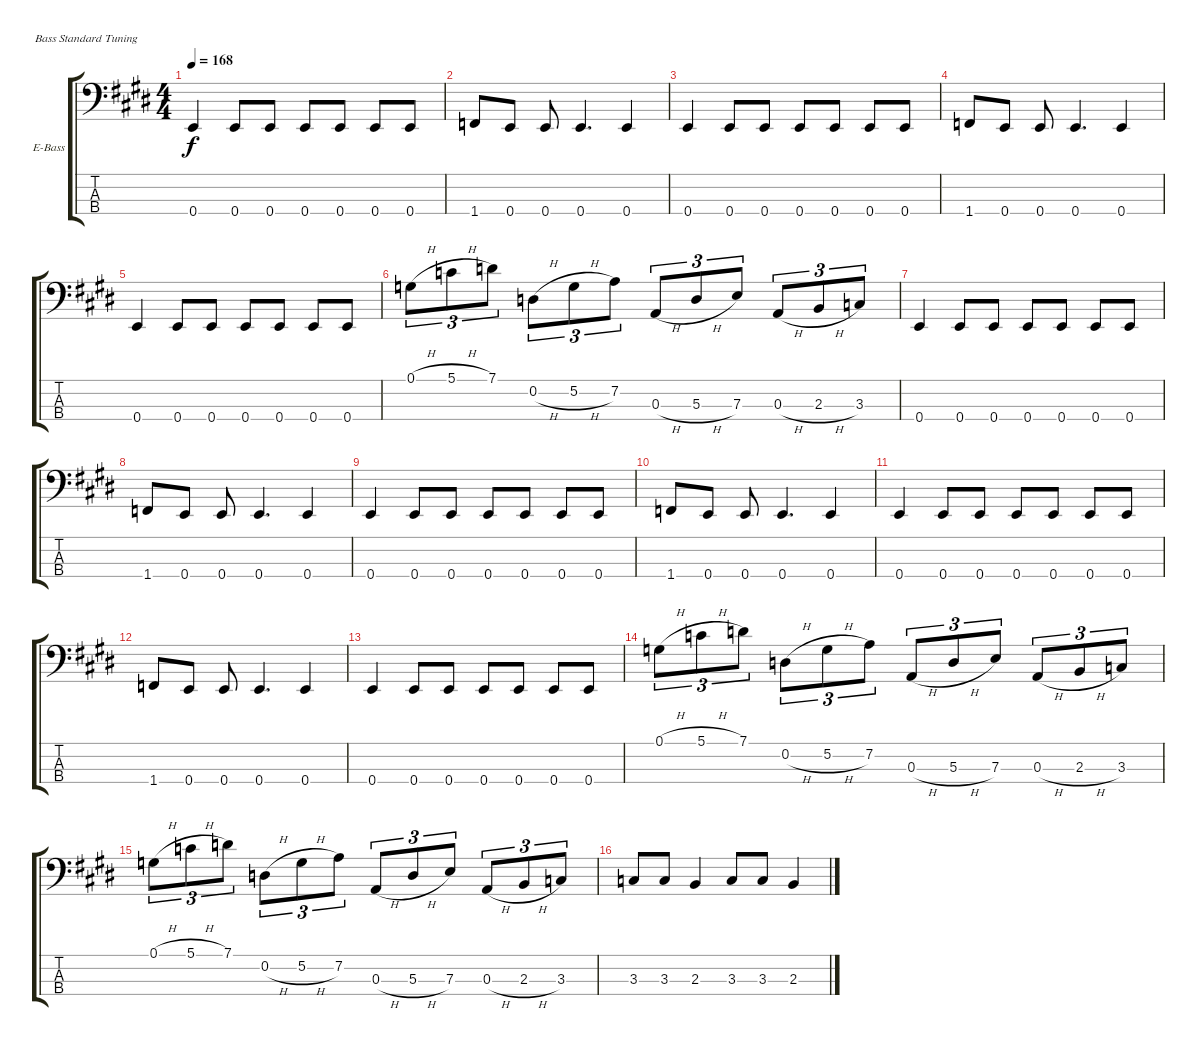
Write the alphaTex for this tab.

\bracketExtendMode groupsimilarinstruments
\firstSystemTrackNameOrientation horizontal
\otherSystemsTrackNameOrientation horizontal
\track ("Bass" "E-Bass") {instrument electricbasspick}
\staff {score tabs}
\tuning (G2 D2 A1 E1)
\ts (4 4)
\tempo 168
\clef f4
\scale
1.07818
\ks e
0.4.4{dy f} 0.4.8 0.4.8 0.4.8 0.4.8 0.4.8 0.4.8 |
\scale
0.921816 1.4.8 0.4.8 0.4.8 0.4.4{d} 0.4.4 |
\scale
1.07818 0.4.4 0.4.8 0.4.8 0.4.8 0.4.8 0.4.8 0.4.8 |
\scale
0.921816 1.4.8 0.4.8 0.4.8 0.4.4{d} 0.4.4 |
\scale
1.07818 0.4.4 0.4.8 0.4.8 0.4.8 0.4.8 0.4.8 0.4.8 |
\scale
0.921816 0.1{h}.8{tu (3 2)} 5.1{h}.8{tu (3 2)} 7.1.8{tu (3 2)} 0.2{h}.8{tu (3 2)} 5.2{h}.8{tu (3 2)} 7.2.8{tu (3 2)} 0.3{h}.8{tu (3 2)} 5.3{h}.8{tu (3 2)} 7.3.8{tu (3 2)} 0.3{h}.8{tu (3 2)} 2.3{h}.8{tu (3 2)} 3.3.8{tu (3 2)} |
\scale
1.07818 0.4.4 0.4.8 0.4.8 0.4.8 0.4.8 0.4.8 0.4.8 |
\scale
0.921816 1.4.8 0.4.8 0.4.8 0.4.4{d} 0.4.4 |
\scale
1.07818 0.4.4 0.4.8 0.4.8 0.4.8 0.4.8 0.4.8 0.4.8 |
\scale
0.921816 1.4.8 0.4.8 0.4.8 0.4.4{d} 0.4.4 |
\scale
1.07818 0.4.4 0.4.8 0.4.8 0.4.8 0.4.8 0.4.8 0.4.8 |
\scale
0.921816 1.4.8 0.4.8 0.4.8 0.4.4{d} 0.4.4 |
\scale
1.07818 0.4.4 0.4.8 0.4.8 0.4.8 0.4.8 0.4.8 0.4.8 |
\scale
0.921816 0.1{h}.8{tu (3 2)} 5.1{h}.8{tu (3 2)} 7.1.8{tu (3 2)} 0.2{h}.8{tu (3 2)} 5.2{h}.8{tu (3 2)} 7.2.8{tu (3 2)} 0.3{h}.8{tu (3 2)} 5.3{h}.8{tu (3 2)} 7.3.8{tu (3 2)} 0.3{h}.8{tu (3 2)} 2.3{h}.8{tu (3 2)} 3.3.8{tu (3 2)} |
\scale
1.07818 0.1{h}.8{tu (3 2)} 5.1{h}.8{tu (3 2)} 7.1.8{tu (3 2)} 0.2{h}.8{tu (3 2)} 5.2{h}.8{tu (3 2)} 7.2.8{tu (3 2)} 0.3{h}.8{tu (3 2)} 5.3{h}.8{tu (3 2)} 7.3.8{tu (3 2)} 0.3{h}.8{tu (3 2)} 2.3{h}.8{tu (3 2)} 3.3.8{tu (3 2)} |
\scale
0.921816 3.3.8 3.3.8 2.3.4 3.3.8 3.3.8 2.3.4
